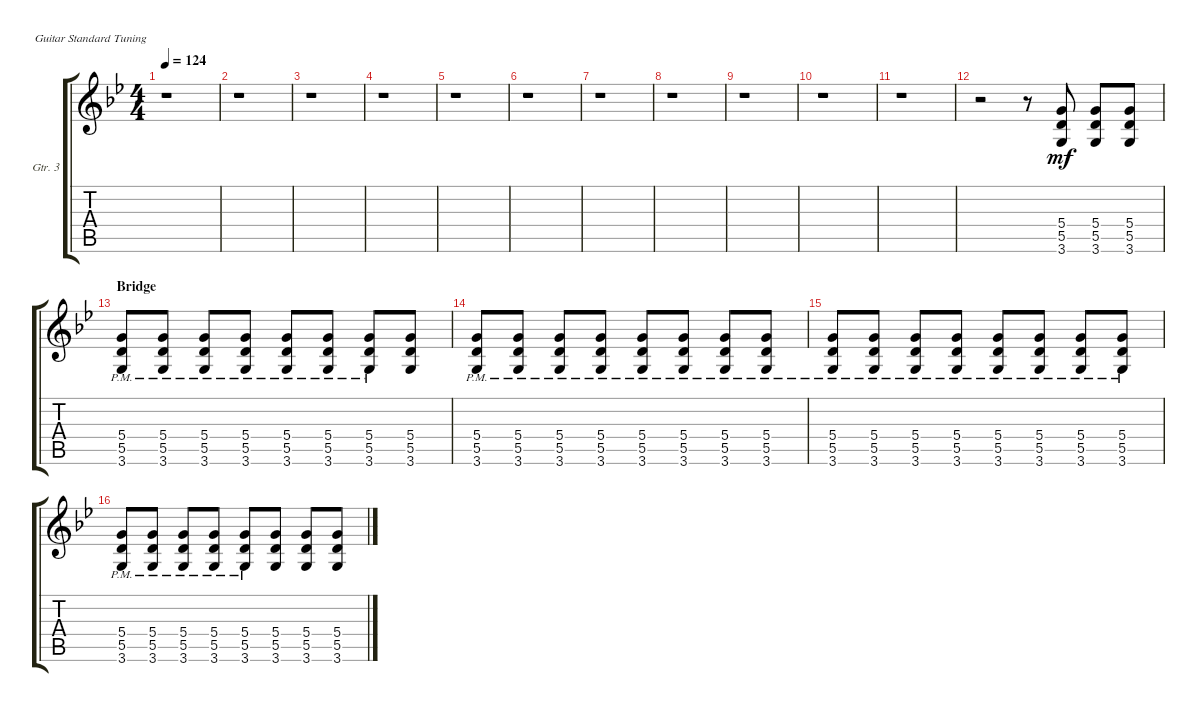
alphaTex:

\defaultSystemsLayout 4
\bracketExtendMode groupsimilarinstruments
\firstSystemTrackNameOrientation horizontal
\otherSystemsTrackNameOrientation horizontal
\track ("Guitar 3" "Gtr. 3") {instrument distortionguitar}
\staff {score tabs}
\tuning (E4 B3 G3 D3 A2 E2)
\ts (4 4)
\tempo 124
\clef g2
\ks gminor
r.1{dy mf} |
r.1 |
r.1 |
r.1 |
r.1 |
r.1 |
r.1 |
r.1 |
r.1 |
r.1 |
r.1 |
r.2 r.8 (3.6 5.5 5.4).8 (3.6 5.5 5.4).8 (3.6 5.5 5.4).8 |
\section ("" "Bridge")
(3.6{pm} 5.5{pm} 5.4{pm}).8 (3.6{pm} 5.5{pm} 5.4{pm}).8 (3.6{pm} 5.5{pm} 5.4{pm}).8 (3.6{pm} 5.5{pm} 5.4{pm}).8 (3.6{pm} 5.5{pm} 5.4{pm}).8 (3.6{pm} 5.5{pm} 5.4{pm}).8 (3.6{pm} 5.5{pm} 5.4{pm}).8 (3.6 5.5 5.4).8 |
(3.6{pm} 5.5{pm} 5.4{pm}).8 (3.6{pm} 5.5{pm} 5.4{pm}).8 (3.6{pm} 5.5{pm} 5.4{pm}).8 (3.6{pm} 5.5{pm} 5.4{pm}).8 (3.6{pm} 5.5{pm} 5.4{pm}).8 (3.6{pm} 5.5{pm} 5.4{pm}).8 (3.6{pm} 5.5{pm} 5.4{pm}).8 (3.6{pm} 5.5{pm} 5.4{pm}).8 |
(3.6{pm} 5.5{pm} 5.4{pm}).8 (3.6{pm} 5.5{pm} 5.4{pm}).8 (3.6{pm} 5.5{pm} 5.4{pm}).8 (3.6{pm} 5.5{pm} 5.4{pm}).8 (3.6{pm} 5.5{pm} 5.4{pm}).8 (3.6{pm} 5.5{pm} 5.4{pm}).8 (3.6{pm} 5.5{pm} 5.4{pm}).8 (3.6{pm} 5.5{pm} 5.4{pm}).8 |
(3.6{pm} 5.5{pm} 5.4{pm}).8 (3.6{pm} 5.5{pm} 5.4{pm}).8 (3.6{pm} 5.5{pm} 5.4{pm}).8 (3.6{pm} 5.5{pm} 5.4{pm}).8 (3.6{pm} 5.5{pm} 5.4{pm}).8 (3.6 5.5 5.4).8 (3.6 5.5 5.4).8 (3.6 5.5 5.4).8
